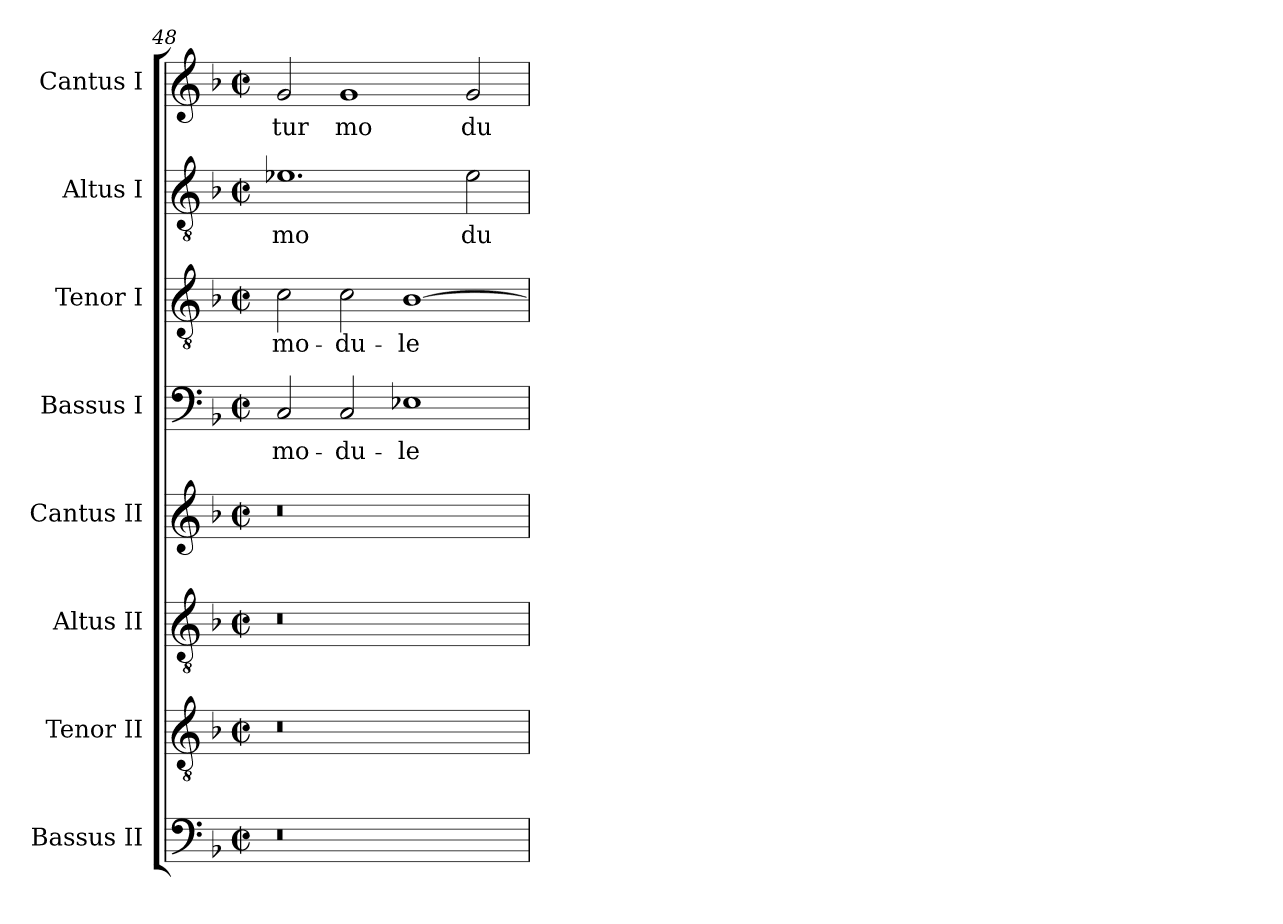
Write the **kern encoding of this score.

**kern	**kern	**kern	**kern	**kern	**text	**kern	**text	**kern	**text	**kern	**text
*part8	*part7	*part6	*part5	*part4	*part4	*part3	*part3	*part2	*part2	*part1	*part1
*staff8	*staff7	*staff6	*staff5	*staff4	*staff4	*staff3	*staff3	*staff2	*staff2	*staff1	*staff1
*I"Bassus II	*I"Tenor II	*I"Altus II	*I"Cantus II	*I"Bassus I	*	*I"Tenor I	*	*I"Altus I	*	*I"Cantus I	*
!!LO:LB:g=z
*clefF4	*clefGv2	*clefGv2	*clefG2	*clefF4	*	*clefGv2	*	*clefGv2	*	*clefG2	*
*k[b-]	*k[b-]	*k[b-]	*k[b-]	*k[b-]	*	*k[b-]	*	*k[b-]	*	*k[b-]	*
*F:	*F:	*F:	*F:	*F:	*	*F:	*	*F:	*	*F:	*
*M2/2	*M2/2	*M2/2	*M2/2	*M2/2	*	*M2/2	*	*M2/2	*	*M2/2	*
*met(c|)	*met(c|)	*met(c|)	*met(c|)	*met(c|)	*	*met(c|)	*	*met(c|)	*	*met(c|)	*
=48	=48	=48	=48	=48	=48	=48	=48	=48	=48	=48	=48
!	!	!	!	!	!LO:LY:b:cj	!	!LO:LY:b:cj	!	!LO:LY:b:cj	!	!LO:LY:b:cj
0r	0r	0r	0r	2C/	mo-	2c\	mo-	1.e-X	mo	2g/	tur
!	!	!	!	!	!LO:LY:b:cj	!	!LO:LY:b:cj	!	!	!	!LO:LY:b:cj
.	.	.	.	2C/	-du-	2c\	-du-	.	.	1g	mo
!	!	!	!	!	!LO:LY:b:cj	!	!LO:LY:b:cj	!	!	!	!
.	.	.	.	1E-X	-le-	[>1B-	-le-	.	.	.	.
!	!	!	!	!	!	!	!	!	!LO:LY:b:cj	!	!LO:LY:b:cj
.	.	.	.	.	.	.	.	2e-\	du	2g/	du
=	=	=	=	=	=	=	=	=	=	=	=
*-	*-	*-	*-	*-	*-	*-	*-	*-	*-	*-	*-
